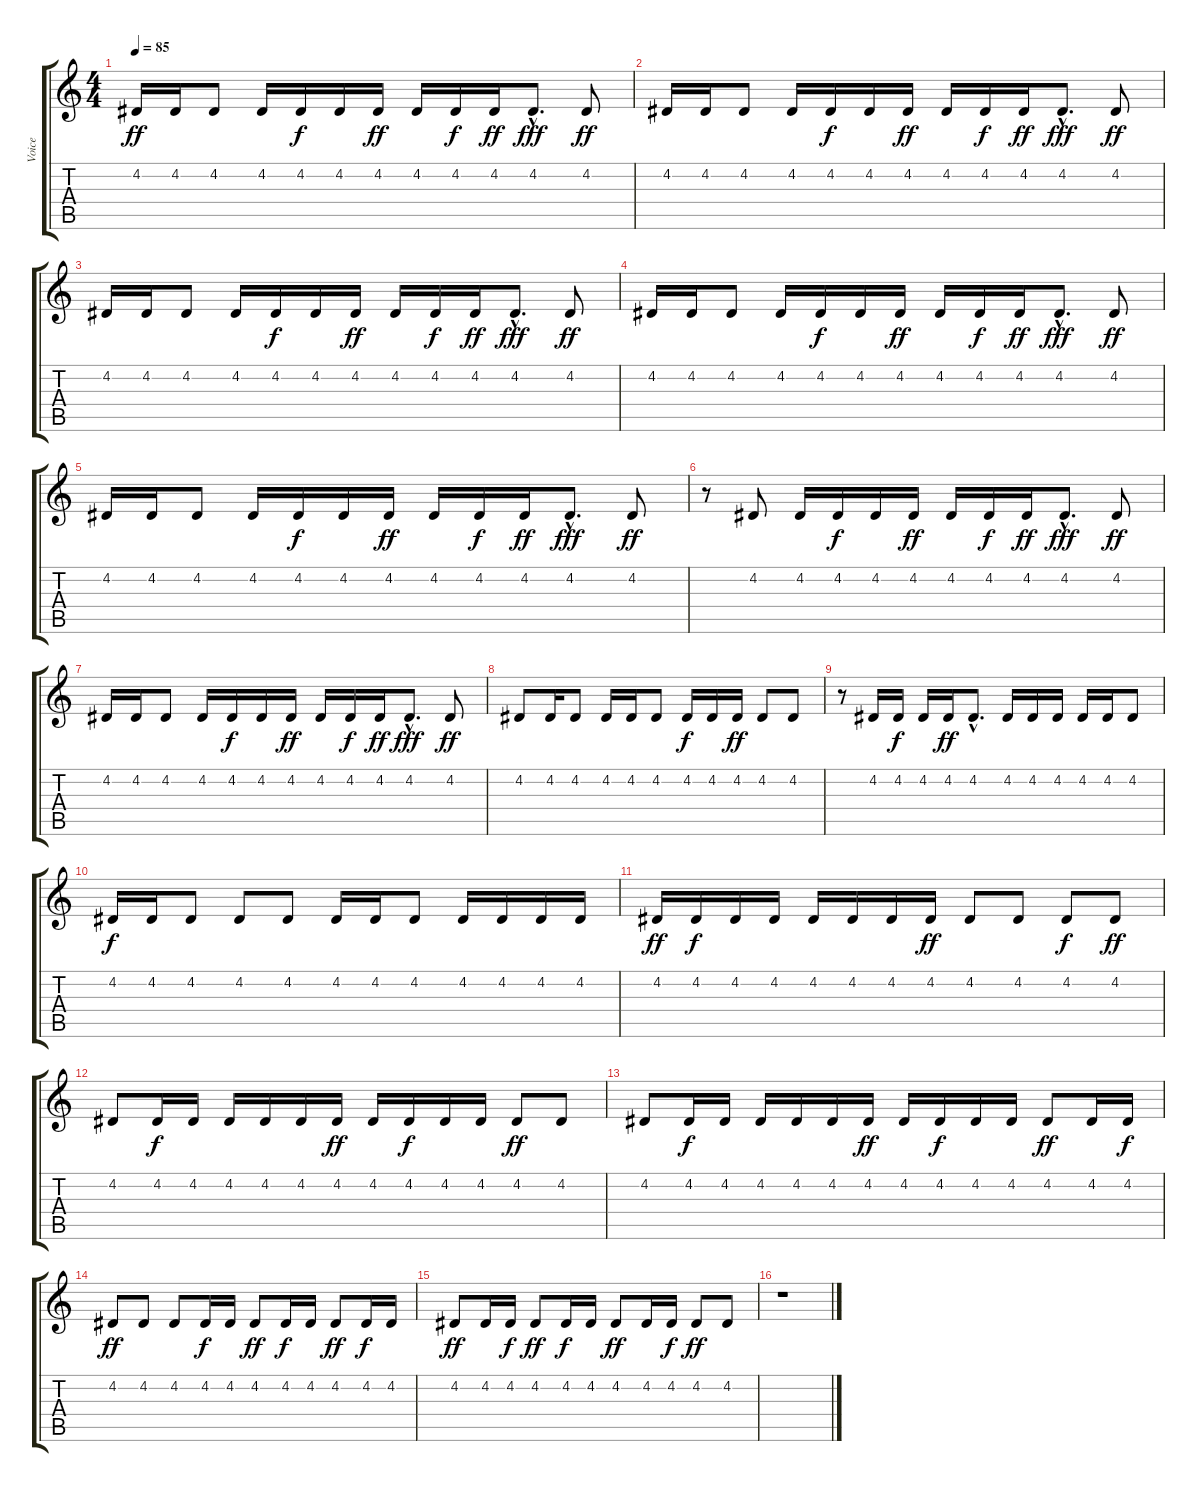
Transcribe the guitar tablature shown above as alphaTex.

\track ("Voice" "Voice") {instrument vibraphone}
\staff {score tabs}
\tuning (E4 B3 G3 D3 A2 E2) {hide}
\ts (4 4)
\tempo 85
\clef g2
\ks c
4.2.16{dy ff} 4.2.16 4.2.8 4.2.16 4.2.16{dy f} 4.2.16 4.2.16{dy ff} 4.2.16 4.2.16{dy f} 4.2.16{dy ff} 4.2{hac}.8{d dy fff} 4.2.8{dy ff} |
4.2.16 4.2.16 4.2.8 4.2.16 4.2.16{dy f} 4.2.16 4.2.16{dy ff} 4.2.16 4.2.16{dy f} 4.2.16{dy ff} 4.2{hac}.8{d dy fff} 4.2.8{dy ff} |
4.2.16 4.2.16 4.2.8 4.2.16 4.2.16{dy f} 4.2.16 4.2.16{dy ff} 4.2.16 4.2.16{dy f} 4.2.16{dy ff} 4.2{hac}.8{d dy fff} 4.2.8{dy ff} |
4.2.16 4.2.16 4.2.8 4.2.16 4.2.16{dy f} 4.2.16 4.2.16{dy ff} 4.2.16 4.2.16{dy f} 4.2.16{dy ff} 4.2{hac}.8{d dy fff} 4.2.8{dy ff} |
4.2.16 4.2.16 4.2.8 4.2.16 4.2.16{dy f} 4.2.16 4.2.16{dy ff} 4.2.16 4.2.16{dy f} 4.2.16{dy ff} 4.2{hac}.8{d dy fff} 4.2.8{dy ff} |
r.8 4.2.8 4.2.16 4.2.16{dy f} 4.2.16 4.2.16{dy ff} 4.2.16 4.2.16{dy f} 4.2.16{dy ff} 4.2{hac}.8{d dy fff} 4.2.8{dy ff} |
4.2.16 4.2.16 4.2.8 4.2.16 4.2.16{dy f} 4.2.16 4.2.16{dy ff} 4.2.16 4.2.16{dy f} 4.2.16{dy ff} 4.2{hac}.8{d dy fff} 4.2.8{dy ff} |
4.2.8 4.2.16 4.2.8 4.2.16 4.2.16 4.2.8 4.2.16{dy f} 4.2.16 4.2.16{dy ff} 4.2.8 4.2.8 |
r.8 4.2.16 4.2.16{dy f} 4.2.16 4.2.16{dy ff} 4.2{hac}.8{d} 4.2.16 4.2.16 4.2.16 4.2.16 4.2.16 4.2.8 |
4.2.16{dy f} 4.2.16 4.2.8 4.2.8 4.2.8 4.2.16 4.2.16 4.2.8 4.2.16 4.2.16 4.2.16 4.2.16 |
4.2.16{dy ff} 4.2.16{dy f} 4.2.16 4.2.16 4.2.16 4.2.16 4.2.16 4.2.16{dy ff} 4.2.8 4.2.8 4.2.8{dy f} 4.2.8{dy ff} |
4.2.8 4.2.16{dy f} 4.2.16 4.2.16 4.2.16 4.2.16 4.2.16{dy ff} 4.2.16 4.2.16{dy f} 4.2.16 4.2.16 4.2.8{dy ff} 4.2.8 |
4.2.8 4.2.16{dy f} 4.2.16 4.2.16 4.2.16 4.2.16 4.2.16{dy ff} 4.2.16 4.2.16{dy f} 4.2.16 4.2.16 4.2.8{dy ff} 4.2.16 4.2.16{dy f} |
4.2.8{dy ff} 4.2.8 4.2.8 4.2.16{dy f} 4.2.16 4.2.8{dy ff} 4.2.16{dy f} 4.2.16 4.2.8{dy ff} 4.2.16{dy f} 4.2.16 |
4.2.8{dy ff} 4.2.16 4.2.16{dy f} 4.2.8{dy ff} 4.2.16{dy f} 4.2.16 4.2.8{dy ff} 4.2.16 4.2.16{dy f} 4.2.8{dy ff} 4.2.8 |
r.1
